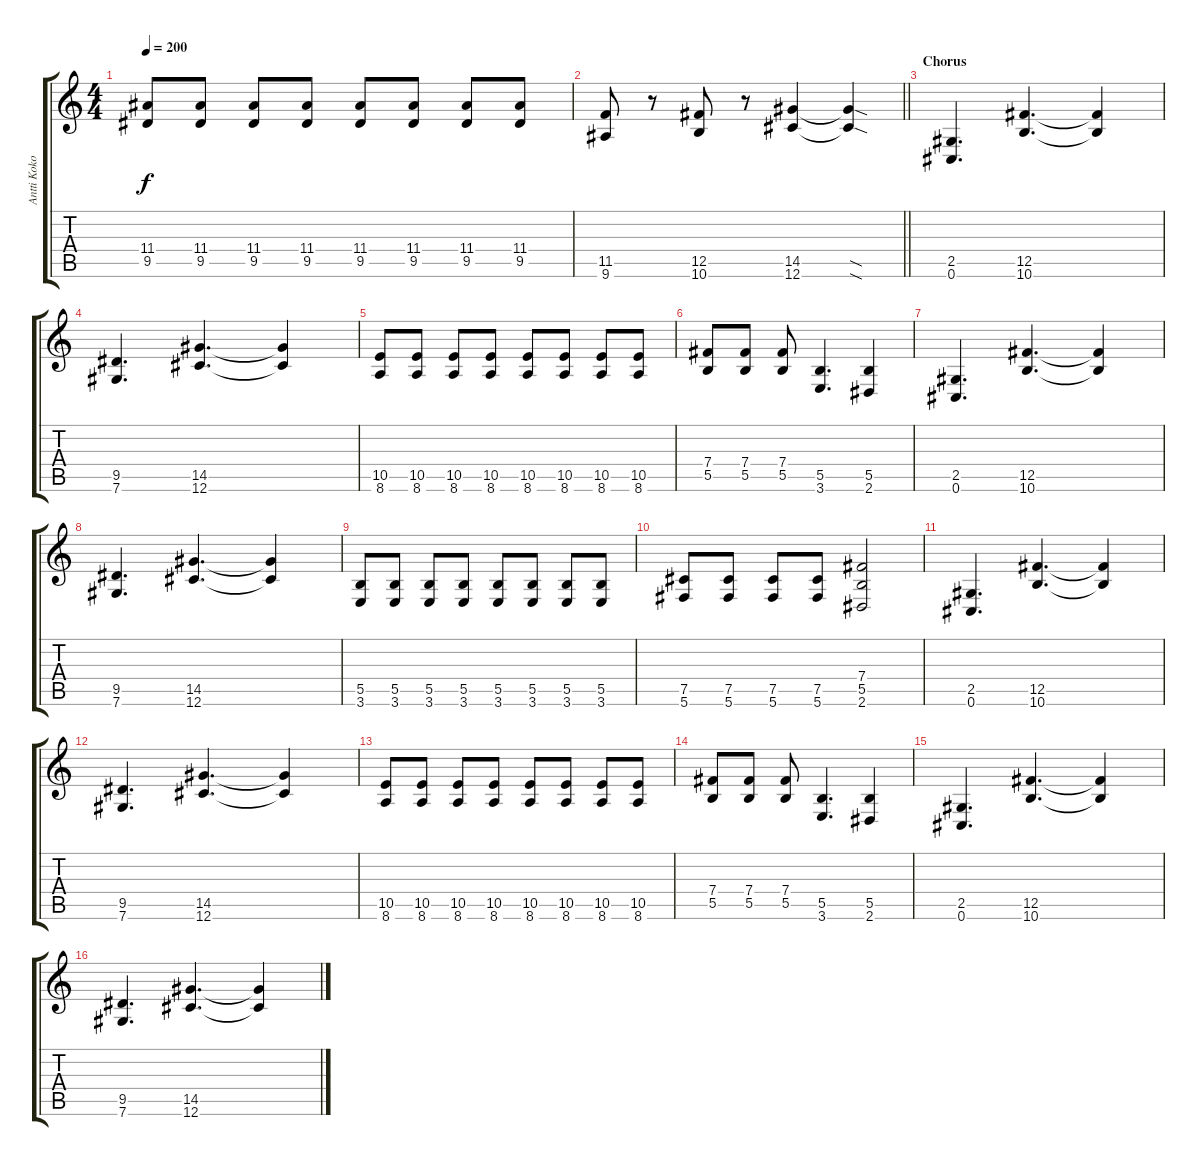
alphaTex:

\track ("Antti Koko" "Antti Koko") {instrument distortionguitar}
\staff {score tabs}
\tuning (Db4 Ab3 E3 B2 Gb2 Db2) {hide}
\ts (4 4)
\tempo 200
\clef g2
\ks c
(11.4 9.5).8{dy f} (11.4 9.5).8 (11.4 9.5).8 (11.4 9.5).8 (11.4 9.5).8 (11.4 9.5).8 (11.4 9.5).8 (11.4 9.5).8 |
\barLineRight lightlight
(11.5 9.6).8 r.8 (12.5 10.6).8 r.8 (14.5 12.6).4 (14.5{sod t} 12.6{sod t}).4 |
\section ("" "Chorus")
(2.5 0.6).4{d} (12.5 10.6).4{d} (12.5{t} 10.6{t}).4 |
(9.5 7.6).4{d} (14.5 12.6).4{d} (14.5{t} 12.6{t}).4 |
(10.5 8.6).8 (10.5 8.6).8 (10.5 8.6).8 (10.5 8.6).8 (10.5 8.6).8 (10.5 8.6).8 (10.5 8.6).8 (10.5 8.6).8 |
(7.4 5.5).8 (7.4 5.5).8 (7.4 5.5).8 (5.5 3.6).4{d} (5.5 2.6).4 |
(2.5 0.6).4{d} (12.5 10.6).4{d} (12.5{t} 10.6{t}).4 |
(9.5 7.6).4{d} (14.5 12.6).4{d} (14.5{t} 12.6{t}).4 |
(5.5 3.6).8 (5.5 3.6).8 (5.5 3.6).8 (5.5 3.6).8 (5.5 3.6).8 (5.5 3.6).8 (5.5 3.6).8 (5.5 3.6).8 |
(7.5 5.6).8 (7.5 5.6).8 (7.5 5.6).8 (7.5 5.6).8 (7.4 5.5 2.6).2 |
(2.5 0.6).4{d} (12.5 10.6).4{d} (12.5{t} 10.6{t}).4 |
(9.5 7.6).4{d} (14.5 12.6).4{d} (14.5{t} 12.6{t}).4 |
(10.5 8.6).8 (10.5 8.6).8 (10.5 8.6).8 (10.5 8.6).8 (10.5 8.6).8 (10.5 8.6).8 (10.5 8.6).8 (10.5 8.6).8 |
(7.4 5.5).8 (7.4 5.5).8 (7.4 5.5).8 (5.5 3.6).4{d} (5.5 2.6).4 |
(2.5 0.6).4{d} (12.5 10.6).4{d} (12.5{t} 10.6{t}).4 |
(9.5 7.6).4{d} (14.5 12.6).4{d} (14.5{t} 12.6{t}).4
